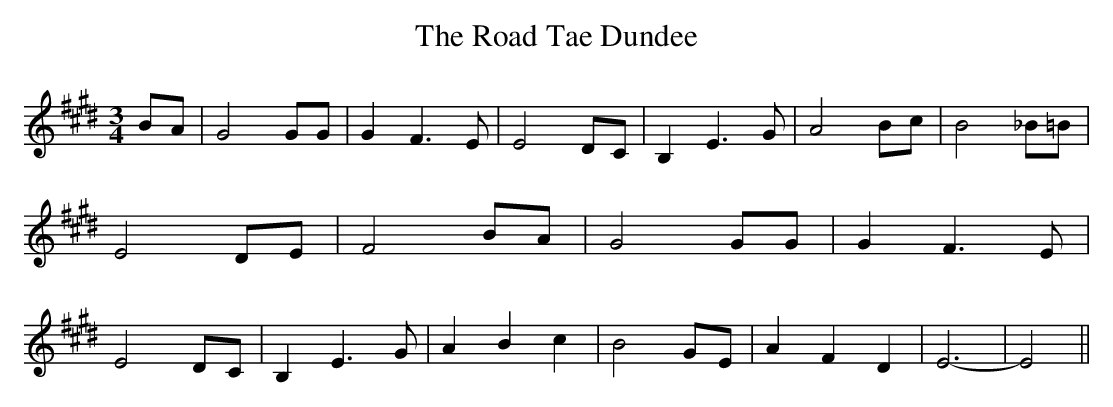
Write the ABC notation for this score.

X:1
T:The Road Tae Dundee
M:3/4
L:1/8
K:E
B-A| G4 GG| G2 F3 E| E4 DC| B,2 E3 G| A4 Bc| B4 _B=B| E4 DE| F4 BA|\
 G4 GG| G2 F3 E| E4 DC| B,2 E3 G| A2 B2 c2| B4 GE| A2 F2 D2| E6-| E4||\
